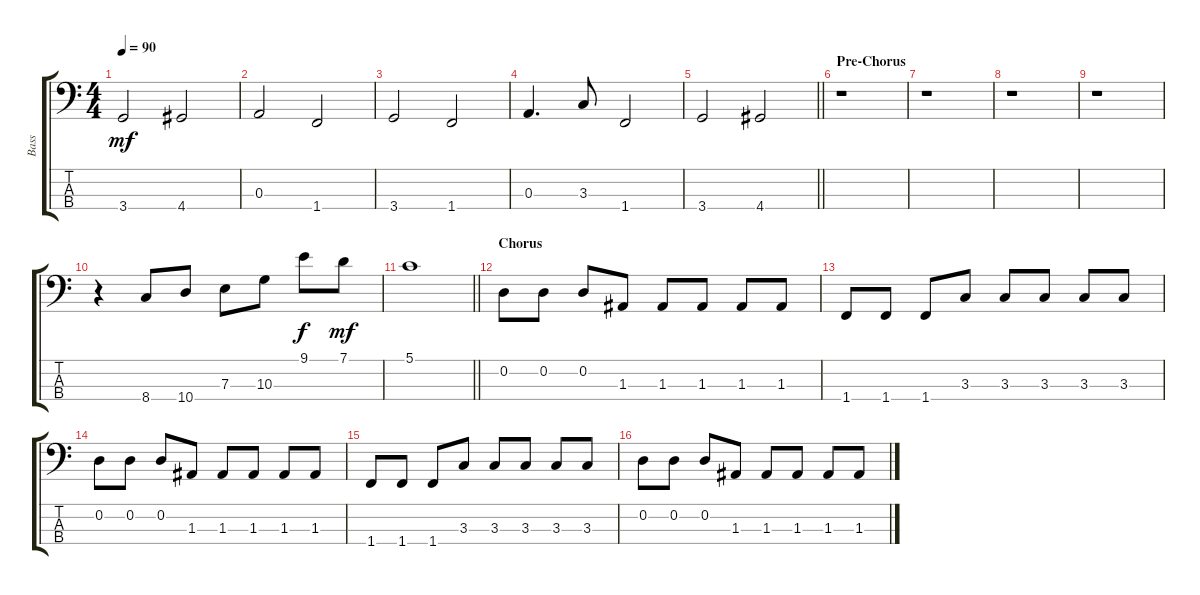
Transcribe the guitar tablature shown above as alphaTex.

\track ("Bass" "Bass") {instrument fretlessbass}
\staff {score tabs}
\tuning (G2 D2 A1 E1) {hide}
\ts (4 4)
\tempo 90
\clef f4
\ks c
3.4.2{dy mf} 4.4.2 |
0.3.2 1.4.2 |
3.4.2 1.4.2 |
0.3.4{d} 3.3.8 1.4.2 |
\barLineRight lightlight
3.4.2 4.4.2 |
\section ("" "Pre-Chorus")
r.1 |
r.1 |
r.1 |
r.1 |
r.4 8.4.8 10.4.8 7.3.8 10.3.8 9.1.8{dy f} 7.1.8{dy mf} |
\barLineRight lightlight
5.1.1 |
\section ("" "Chorus")
0.2.8{instrument electricbassfinger} 0.2.8 0.2.8 1.3.8 1.3.8 1.3.8 1.3.8 1.3.8 |
1.4.8 1.4.8 1.4.8 3.3.8 3.3.8 3.3.8 3.3.8 3.3.8 |
0.2.8 0.2.8 0.2.8 1.3.8 1.3.8 1.3.8 1.3.8 1.3.8 |
1.4.8 1.4.8 1.4.8 3.3.8 3.3.8 3.3.8 3.3.8 3.3.8 |
0.2.8{instrument electricbassfinger} 0.2.8 0.2.8 1.3.8 1.3.8 1.3.8 1.3.8 1.3.8
